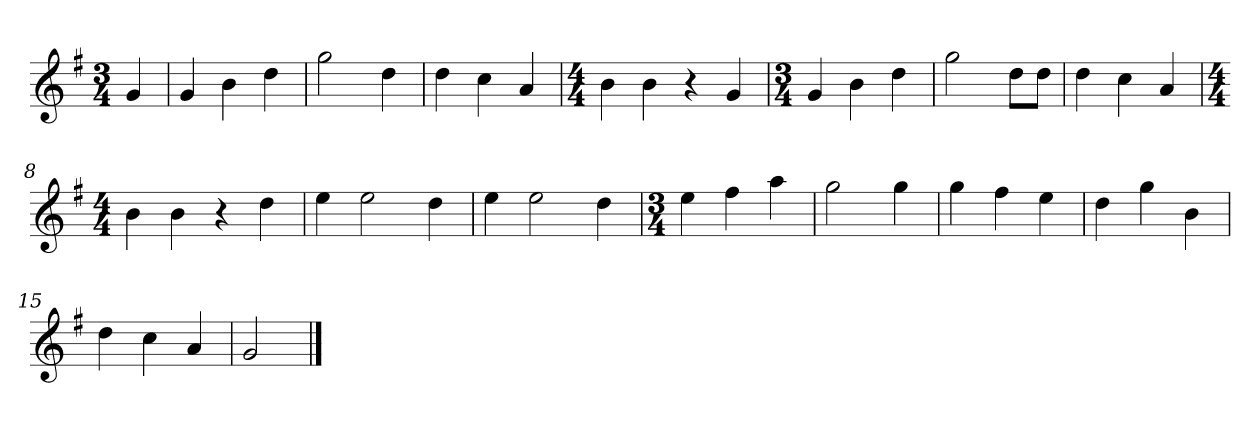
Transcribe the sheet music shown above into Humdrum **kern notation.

**kern
*part1
*staff1
*k[f#]
*M3/4
*MM120
=
4g
=1
4g
4b
4dd
=2
2gg
4dd
=3
4dd
4cc
4a
=4
*M4/4
4b
4b
4r
4g
=5
*M3/4
4g
4b
4dd
=6
2gg
8ddL
8ddJ
=7
4dd
4cc
4a
=8
*M4/4
4b
4b
4r
4dd
=9
4ee
2ee
4dd
=10
4ee
2ee
4dd
=11
*M3/4
4ee
4ff#
4aa
=12
2gg
4gg
=13
4gg
4ff#
4ee
=14
4dd
4gg
4b
=15
4dd
4cc
4a
=16
2g
==
*-
